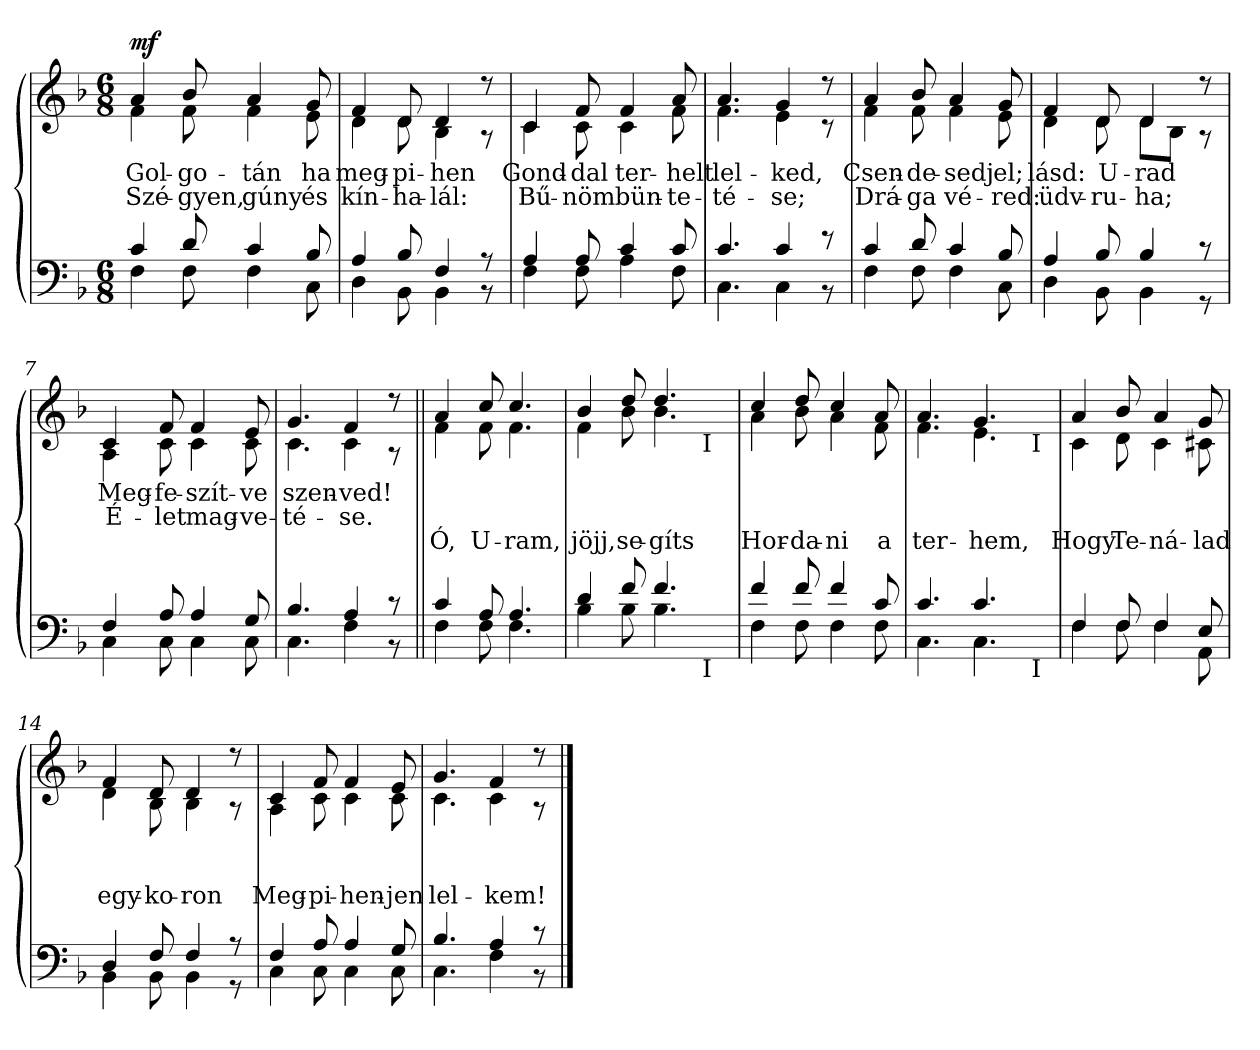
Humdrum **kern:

**kern	**kern	**text	**text	**text	**dynam
*part2	*part1	*part1	*part1	*part1	*part1
*staff2	*staff1	*staff1	*staff1	*staff1	*staff1
*clefF4	*clefG2	*	*	*	*
*k[b-]	*k[b-]	*	*	*	*
*d:	*d:	*	*	*	*
*M6/8	*M6/8	*	*	*	*
=1	=1	=1	=1	=1	=1
*^	*	*	*	*	*
!	!	!LO:TX:a:t=.	!	!	!	!
!	!	!LO:TX:a:t== 60	!	!	!	!
!	!	!	!LO:LY:b	!LO:LY:b	!	!LO:DY:b
*	*	*^	*	*	*	*
4c/	4F\	4a/	4f\	Gol-	Szé-	.	mf
!	!	!	!	!LO:LY:b	!LO:LY:b	!	!
8d/	8F\	8b-/	8f\	-go-	-gyen,	.	.
!	!	!	!	!LO:LY:b	!LO:LY:b	!	!
4c/	4F\	4a/	4f\	-tán	gúny	.	.
!	!	!	!	!LO:LY:b	!LO:LY:b	!	!
8B-/	8C\	8g/	8e\	ha	és	.	.
=2	=2	=2	=2	=2	=2	=2	=2
!	!	!	!	!LO:LY:b	!LO:LY:b	!	!
4A/	4D\	4f/	4d\	meg-	kín-	.	.
!	!	!	!	!LO:LY:b	!LO:LY:b	!	!
8B-/	8BB-\	8d/	8d\	-pi-	-ha-	.	.
!	!	!	!	!LO:LY:b	!LO:LY:b	!	!
4F/	4BB-\	4d/	4B-\	-hen	-lál:	.	.
8r	8r	8r	8r	.	.	.	.
=3	=3	=3	=3	=3	=3	=3	=3
!	!	!	!	!LO:LY:b	!LO:LY:b	!	!
4A/	4F\	4c/	4c\	Gond-	Bű-	.	.
!	!	!	!	!LO:LY:b	!LO:LY:b	!	!
8A/	8F\	8f/	8c\	-dal	-nöm	.	.
!	!	!	!	!LO:LY:b	!LO:LY:b	!	!
4c/	4A\	4f/	4c\	ter-	bün-	.	.
!	!	!	!	!LO:LY:b	!LO:LY:b	!	!
8c/	8F\	8a/	8f\	-helt	-te-	.	.
=4	=4	=4	=4	=4	=4	=4	=4
!	!	!	!	!LO:LY:b	!LO:LY:b	!	!
4.c/	4.C\	4.a/	4.f\	lel-	-té-	.	.
!	!	!	!	!LO:LY:b	!LO:LY:b	!	!
4c/	4C\	4g/	4e\	-ked,	-se;	.	.
8r	8r	8r	8r	.	.	.	.
!!LO:LB:g=z	!!
=5	=5	=5	=5	=5	=5	=5	=5
!	!	!	!	!LO:LY:b	!LO:LY:b	!	!
4c/	4F\	4a/	4f\	Csen-	Drá-	.	.
!	!	!	!	!LO:LY:b	!LO:LY:b	!	!
8d/	8F\	8b-/	8f\	-de-	-ga	.	.
!	!	!	!	!LO:LY:b	!LO:LY:b	!	!
4c/	4F\	4a/	4f\	-sedj	vé-	.	.
!	!	!	!	!LO:LY:b	!LO:LY:b	!	!
8B-/	8C\	8g/	8e\	el;	-red:	.	.
=6	=6	=6	=6	=6	=6	=6	=6
!	!	!	!	!LO:LY:b	!LO:LY:b	!	!
4A/	4D\	4f/	4d\	lásd:	üdv-	.	.
!	!	!	!	!LO:LY:b	!LO:LY:b	!	!
8B-/	8BB-\	8d/	8d\	U-	-ru-	.	.
!	!	!	!	!LO:LY:b	!LO:LY:b	!	!
4B-/	4BB-\	4d/	8d\L	-rad	-ha;	.	.
.	.	.	8B-\J	.	.	.	.
8r	8r	8r	8r	.	.	.	.
=7	=7	=7	=7	=7	=7	=7	=7
!	!	!	!	!LO:LY:b	!LO:LY:b	!	!
4F/	4C\	4c/	4A\	Meg-	É-	.	.
!	!	!	!	!LO:LY:b	!LO:LY:b	!	!
8A/	8C\	8f/	8c\	-fe-	-let	.	.
!	!	!	!	!LO:LY:b	!LO:LY:b	!	!
4A/	4C\	4f/	4c\	-szít-	mag-	.	.
!	!	!	!	!LO:LY:b	!LO:LY:b	!	!
8G/	8C\	8e/	8c\	-ve	-ve-	.	.
=8	=8	=8	=8	=8	=8	=8	=8
!	!	!	!	!LO:LY:b	!LO:LY:b	!	!
4.B-/	4.C\	4.g/	4.c\	szen-	-té-	.	.
!	!	!	!	!LO:LY:b	!LO:LY:b	!	!
4A/	4F\	4f/	4c\	-ved!	-se.	.	.
8r	8r	8r	8r	.	.	.	.
!!LO:LB:g=z	!!
=9||	=9||	=9||	=9||	=9||	=9||	=9||	=9||
!	!	!	!	!	!	!LO:LY:b	!
4c/	4F\	4a/	4f\	.	.	Ó,	.
!	!	!	!	!	!	!LO:LY:b	!
8A/	8F\	8cc/	8f\	.	.	U-	.
!	!	!	!	!	!	!LO:LY:b	!
4.A/	4.F\	4.cc/	4.f\	.	.	-ram,	.
*	*	*v	*v	*	*	*	*
=10	=10	=10	=10	=10	=10	=10
*	*	*^	*	*	*	*
!	!	!	!	!	!	!LO:LY:b	!
*	*^	*	*^	*	*	*	*
4d/	4B-\	2ryy	4b-/	4f\	2ryy	.	.	jöjj,	.
!	!	!	!	!	!	!	!	!LO:LY:b	!
8f/	8B-\	.	8dd/	8b-\	.	.	.	se-	.
!	!	!	!	!	!	!	!	!LO:LY:b	!
4.f/	4.B-\	.	4.dd/	4.b-\	.	.	.	-gíts	.
.	.	16ryy	.	.	16ryy	.	.	.	.
!	!	!	!	!	!LO:TX:b:t=I	!	!	!	!
!	!	!LO:TX:b:t=I	!	!	!	!	!	!	!
.	.	8.ryy	.	.	8.ryy	.	.	.	.
*	*v	*v	*	*	*	*	*	*	*
*	*	*v	*v	*v	*	*	*	*
=11	=11	=11	=11	=11	=11	=11
*	*^	*^	*	*	*	*
*	*	*	*	*^	*	*	*	*
!	!	!	!	!	!	!	!	!LO:LY:b	!
*	*v	*v	*	*	*	*	*	*	*
*	*	*	*v	*v	*	*	*	*
4f/	4F\	4cc/	4a\	.	.	Hor-	.
!	!	!	!	!	!	!LO:LY:b	!
8f/	8F\	8dd/	8b-\	.	.	-da-	.
!	!	!	!	!	!	!LO:LY:b	!
4f/	4F\	4cc/	4a\	.	.	-ni	.
!	!	!	!	!	!	!LO:LY:b	!
8c/	8F\	8a/	8f\	.	.	a	.
*	*	*v	*v	*	*	*	*
=12	=12	=12	=12	=12	=12	=12
*	*	*^	*	*	*	*
!	!	!	!	!	!	!LO:LY:b	!
*	*^	*	*^	*	*	*	*
4.c/	4.C\	2ryy	4.a/	4.f\	2ryy	.	.	ter-	.
!	!	!	!	!	!	!	!	!LO:LY:b	!
4.c/	4.C\	.	4.g/	4.e\	.	.	.	-hem,	.
.	.	8ryy	.	.	8ryy	.	.	.	.
!	!	!	!	!	!LO:TX:b:t=I	!	!	!	!
!	!	!LO:TX:b:t=I	!	!	!	!	!	!	!
.	.	8ryy	.	.	8ryy	.	.	.	.
*	*v	*v	*	*	*	*	*	*	*
*	*	*v	*v	*v	*	*	*	*
!!LO:LB:g=z
=13	=13	=13	=13	=13	=13	=13
*	*^	*^	*	*	*	*
*	*	*	*	*^	*	*	*	*
!	!	!	!	!	!	!	!	!LO:LY:b	!
*	*v	*v	*	*	*	*	*	*	*
*	*	*	*v	*v	*	*	*	*
4F/	4F\	4a/	4c\	.	.	Hogy	.
!	!	!	!	!	!	!LO:LY:b	!
8F/	8F\	8b-/	8d\	.	.	Te-	.
!	!	!	!	!	!	!LO:LY:b	!
4F/	4F\	4a/	4c\	.	.	-ná-	.
!	!	!	!	!	!	!LO:LY:b	!
8E/	8AA\	8g/	8c#X\	.	.	-lad	.
=14	=14	=14	=14	=14	=14	=14	=14
!	!	!	!	!	!	!LO:LY:b	!
4D/	4BB-\	4f/	4d\	.	.	egy-	.
!	!	!	!	!	!	!LO:LY:b	!
8F/	8BB-\	8d/	8B-\	.	.	-ko-	.
!	!	!	!	!	!	!LO:LY:b	!
4F/	4BB-\	4d/	4B-\	.	.	-ron	.
8r	8r	8r	8r	.	.	.	.
=15	=15	=15	=15	=15	=15	=15	=15
!	!	!	!	!	!	!LO:LY:b	!
4F/	4C\	4c/	4A\	.	.	Meg-	.
!	!	!	!	!	!	!LO:LY:b	!
8A/	8C\	8f/	8c\	.	.	-pi-	.
!	!	!	!	!	!	!LO:LY:b	!
4A/	4C\	4f/	4c\	.	.	-hen-	.
!	!	!	!	!	!	!LO:LY:b	!
8G/	8C\	8e/	8c\	.	.	-jen	.
=16	=16	=16	=16	=16	=16	=16	=16
!	!	!	!	!	!	!LO:LY:b	!
4.B-/	4.C\	4.g/	4.c\	.	.	lel-	.
!	!	!	!	!	!	!LO:LY:b	!
4A/	4F\	4f/	4c\	.	.	-kem!	.
8r	8r	8r	8r	.	.	.	.
*v	*v	*	*	*	*	*	*
*	*v	*v	*	*	*	*
==	==	==	==	==	==
*-	*-	*-	*-	*-	*-
